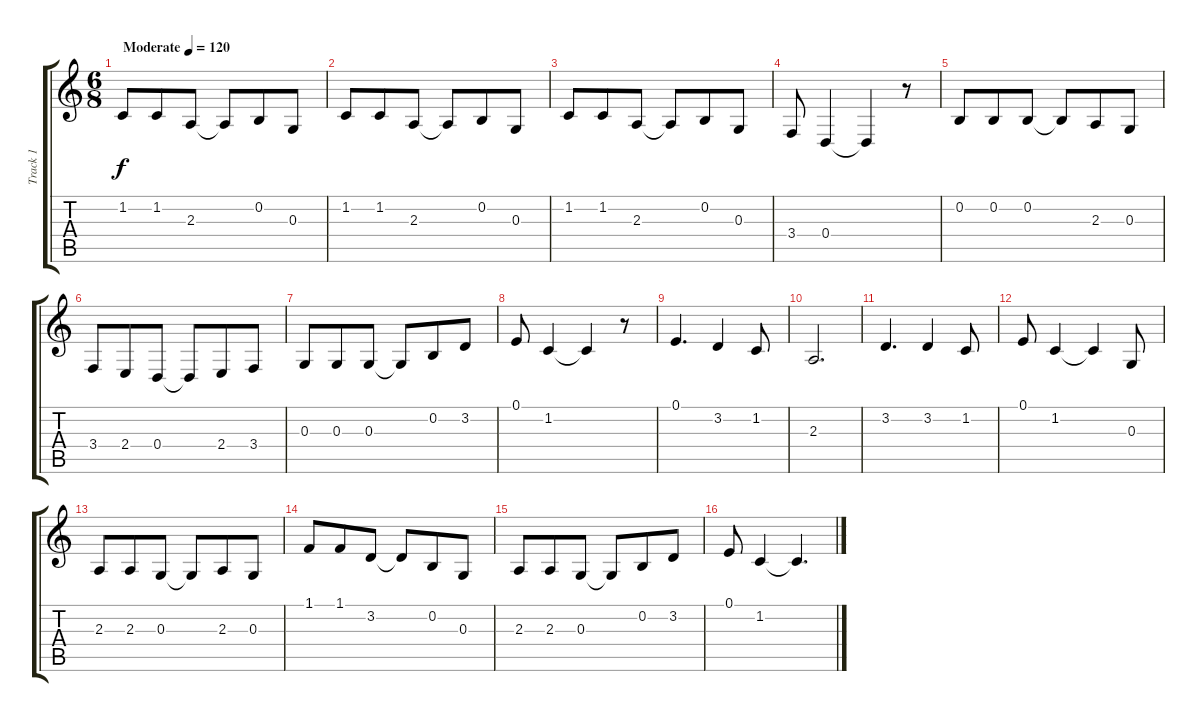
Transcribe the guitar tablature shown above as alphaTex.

\track ("Track 1" "Track 1") {instrument acousticgrandpiano}
\staff {score tabs}
\tuning (E4 B3 G3 D3 A2 E2) {hide}
\ts (6 8)
\tempo (120 "Moderate")
\clef g2
\ks c
1.2.8{dy f instrument acousticgrandpiano} 1.2.8 2.3.8 2.3{t}.8 0.2.8 0.3.8 |
1.2.8 1.2.8 2.3.8 2.3{t}.8 0.2.8 0.3.8 |
1.2.8 1.2.8 2.3.8 2.3{t}.8 0.2.8 0.3.8 |
3.4.8 0.4.4 0.4{t}.4 r.8 |
0.2.8 0.2.8 0.2.8 0.2{t}.8 2.3.8 0.3.8 |
3.4.8 2.4.8 0.4.8 0.4{t}.8 2.4.8 3.4.8 |
0.3.8 0.3.8 0.3.8 0.3{t}.8 0.2.8 3.2.8 |
0.1.8 1.2.4 1.2{t}.4 r.8 |
0.1.4{d} 3.2.4 1.2.8 |
2.3.2{d} |
3.2.4{d} 3.2.4 1.2.8 |
0.1.8 1.2.4 1.2{t}.4 0.3.8 |
2.3.8 2.3.8 0.3.8 0.3{t}.8 2.3.8 0.3.8 |
1.1.8 1.1.8 3.2.8 3.2{t}.8 0.2.8 0.3.8 |
2.3.8 2.3.8 0.3.8 0.3{t}.8 0.2.8 3.2.8 |
0.1.8 1.2.4 1.2{t}.4{d}
